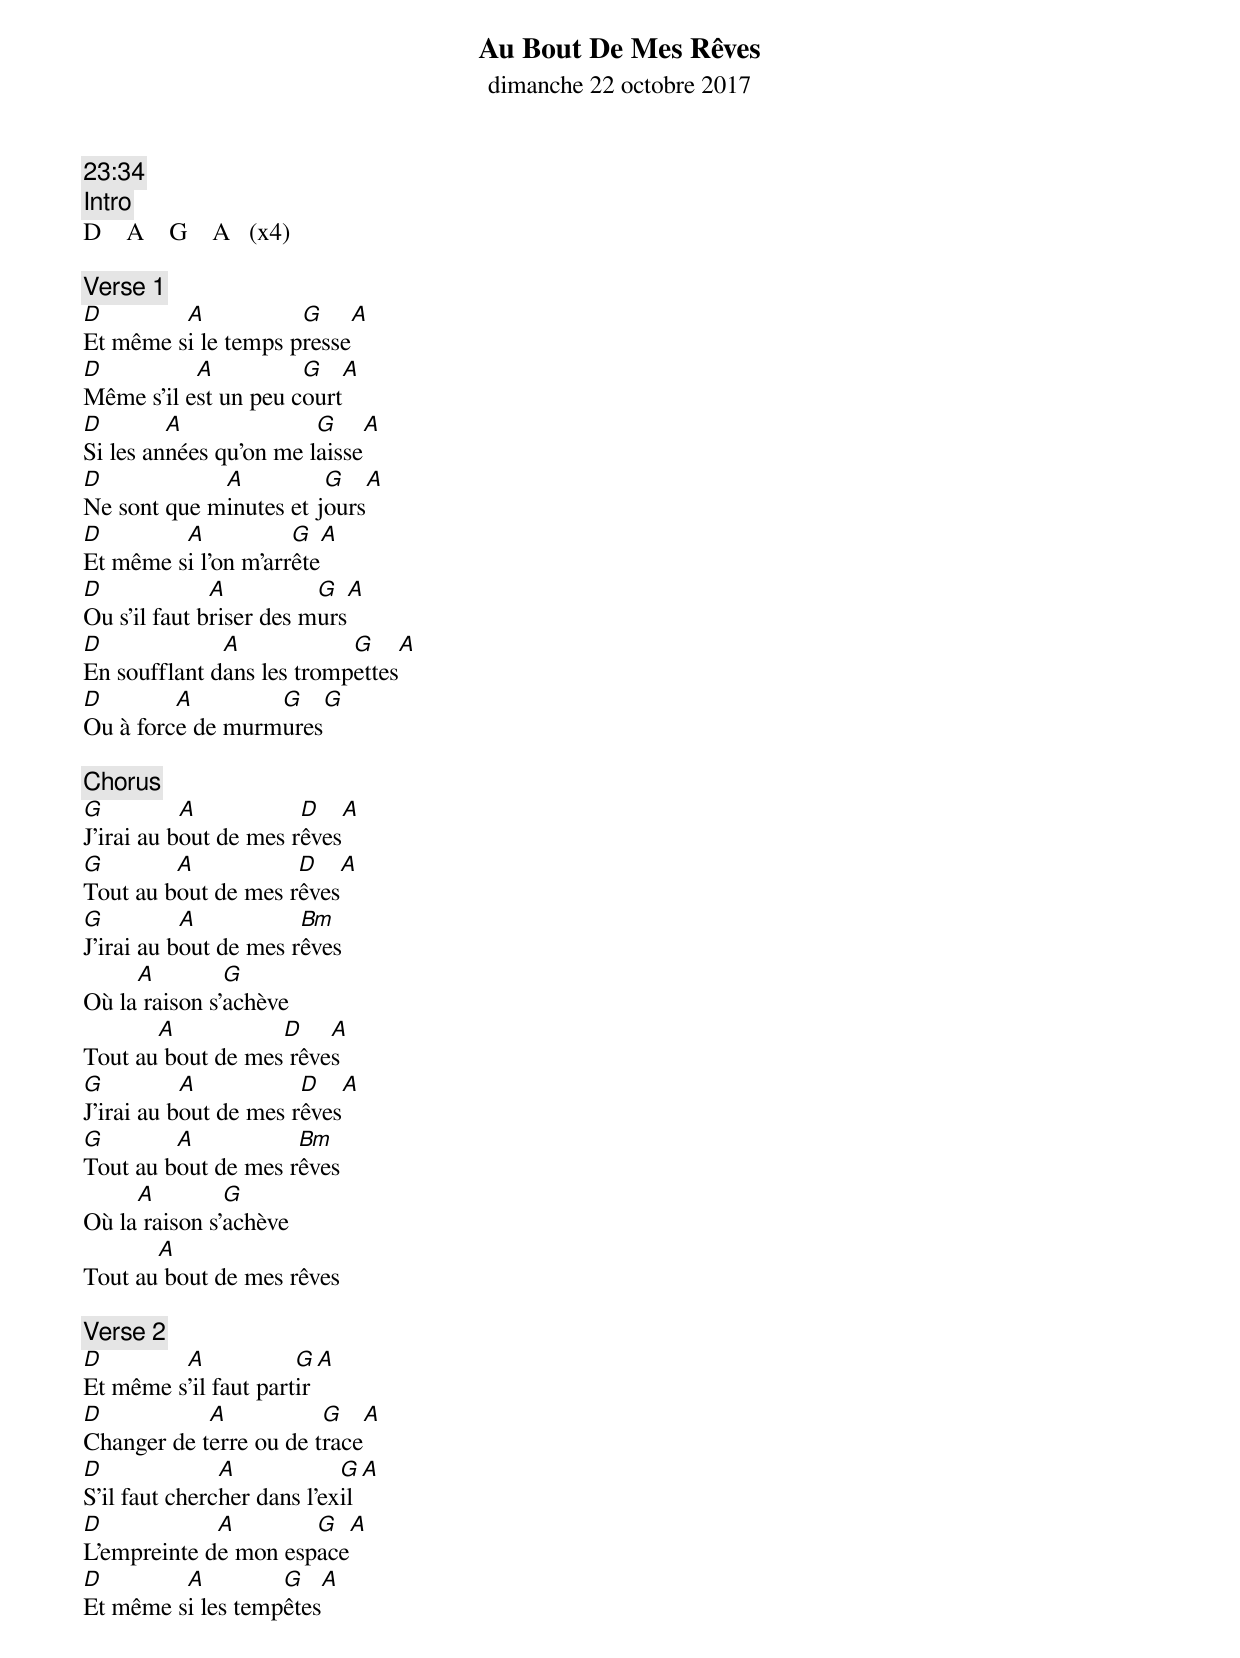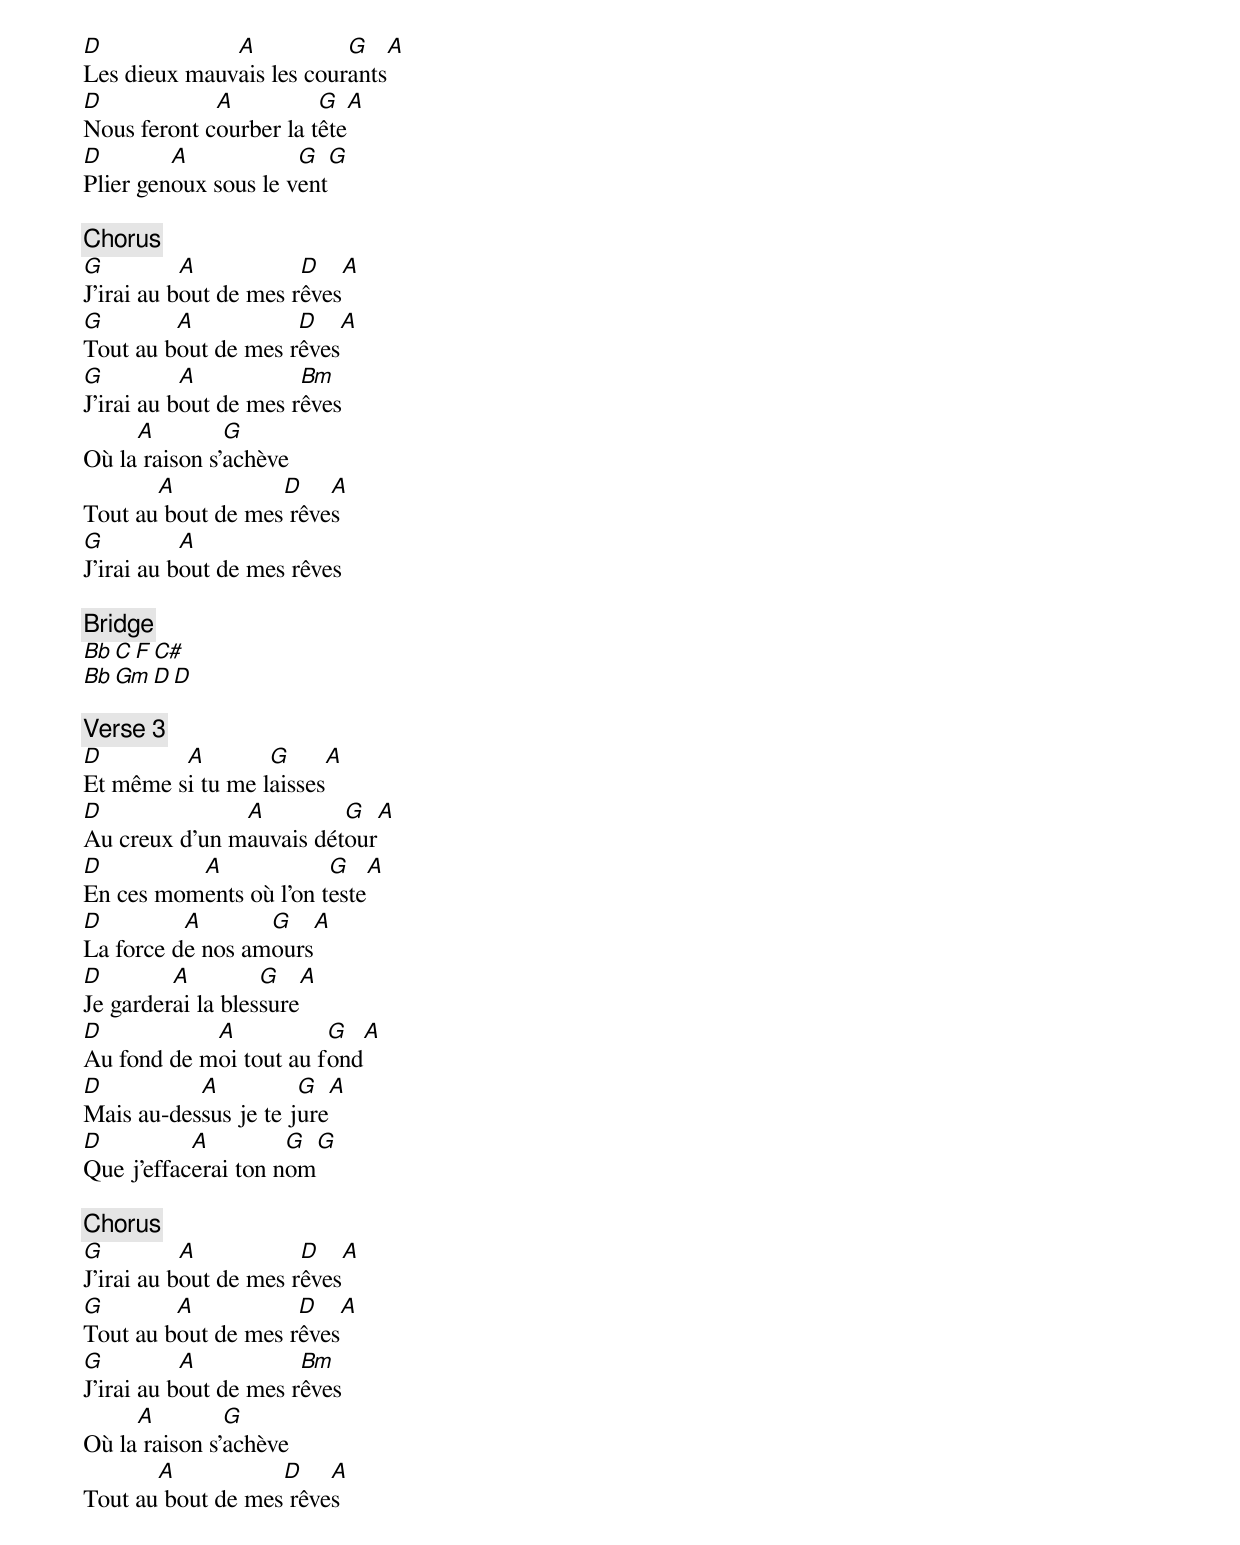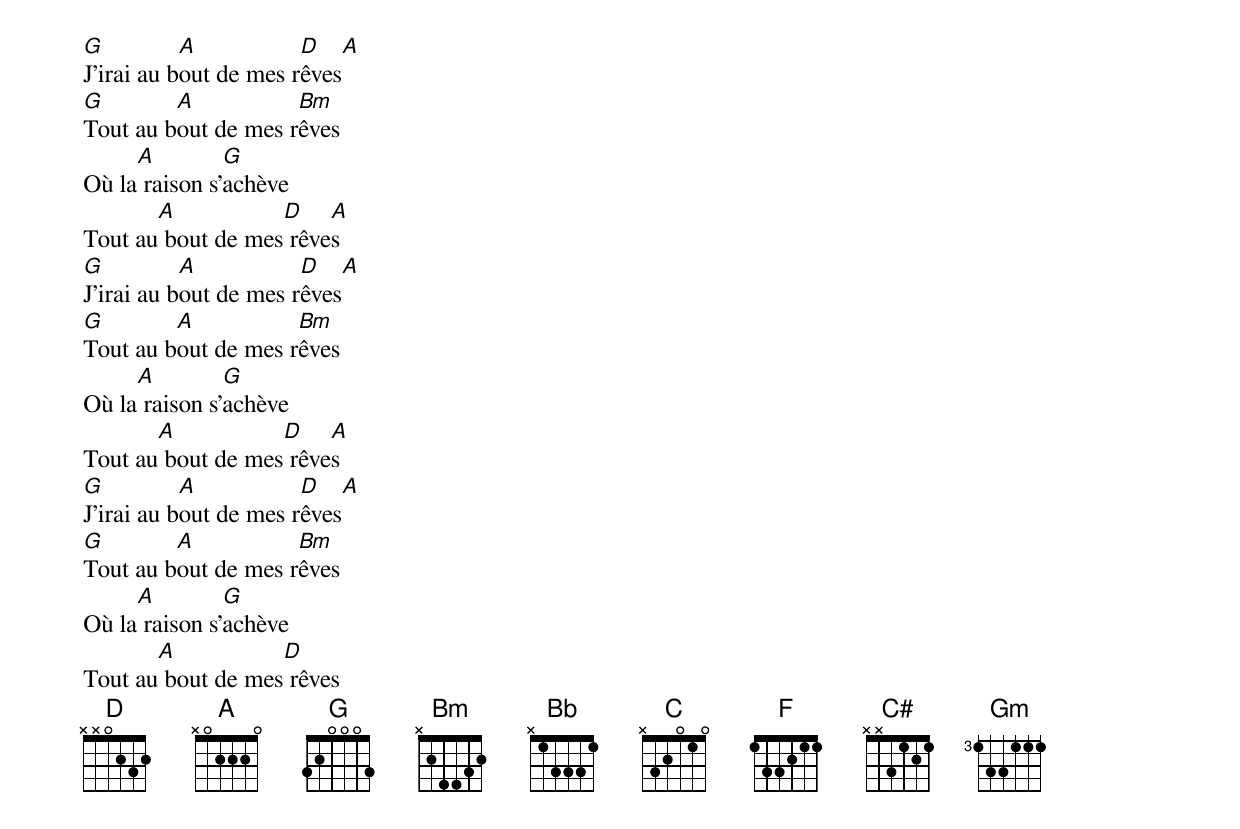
Au Bout De Mes Rêves
dimanche 22 octobre 2017
23:34
[Intro]
D    A    G    A   (x4)

[Verse 1]
D        A           G     A
Et même si le temps presse
D          A          G    A
Même s'il est un peu court
D        A              G     A
Si les années qu'on me laisse
D            A          G    A
Ne sont que minutes et jours
D        A           G   A
Et même si l'on m'arrête
D             A          G   A
Ou s'il faut briser des murs
D             A            G     A
En soufflant dans les trompettes
D        A        G    G
Ou à force de murmures

[Chorus]
G          A           D    A
J'irai au bout de mes rêves
G        A           D    A
Tout au bout de mes rêves
G          A           Bm
J'irai au bout de mes rêves
     A         G
Où la raison s'achève
       A           D    A
Tout au bout de mes rêves
G          A           D    A
J'irai au bout de mes rêves
G        A           Bm
Tout au bout de mes rêves
     A         G
Où la raison s'achève
       A
Tout au bout de mes rêves

[Verse 2]
D        A            G  A
Et même s'il faut partir
D           A           G    A
Changer de terre ou de trace
D              A            G  A
S'il faut chercher dans l'exil
D            A        G   A
L'empreinte de mon espace
D        A         G    A
Et même si les tempêtes
D             A           G    A
Les dieux mauvais les courants
D            A          G   A
Nous feront courber la tête
D        A            G   G
Plier genoux sous le vent

[Chorus]
G          A           D    A
J'irai au bout de mes rêves
G        A           D    A
Tout au bout de mes rêves
G          A           Bm
J'irai au bout de mes rêves
     A         G
Où la raison s'achève
       A           D    A
Tout au bout de mes rêves
G          A
J'irai au bout de mes rêves

[Bridge]
Bb    C    F    C#
Bb    Gm   D    D

[Verse 3]
D        A        G      A
Et même si tu me laisses
D              A         G   A
Au creux d'un mauvais détour
D         A             G    A
En ces moments où l'on teste
D         A       G    A
La force de nos amours
D        A         G    A
Je garderai la blessure
D           A           G   A
Au fond de moi tout au fond
D          A          G   A
Mais au-dessus je te jure
D          A         G  G
Que j'effacerai ton nom

[Chorus]
G          A           D    A
J'irai au bout de mes rêves
G        A           D    A
Tout au bout de mes rêves
G          A           Bm
J'irai au bout de mes rêves
     A         G
Où la raison s'achève
       A           D    A
Tout au bout de mes rêves
G          A           D    A
J'irai au bout de mes rêves
G        A           Bm
Tout au bout de mes rêves
     A         G
Où la raison s'achève
       A           D    A
Tout au bout de mes rêves
G          A           D    A
J'irai au bout de mes rêves
G        A           Bm
Tout au bout de mes rêves
     A         G
Où la raison s'achève
       A           D    A
Tout au bout de mes rêves
G          A           D    A
J'irai au bout de mes rêves
G        A           Bm
Tout au bout de mes rêves
     A         G
Où la raison s'achève
       A           D
Tout au bout de mes rêves
